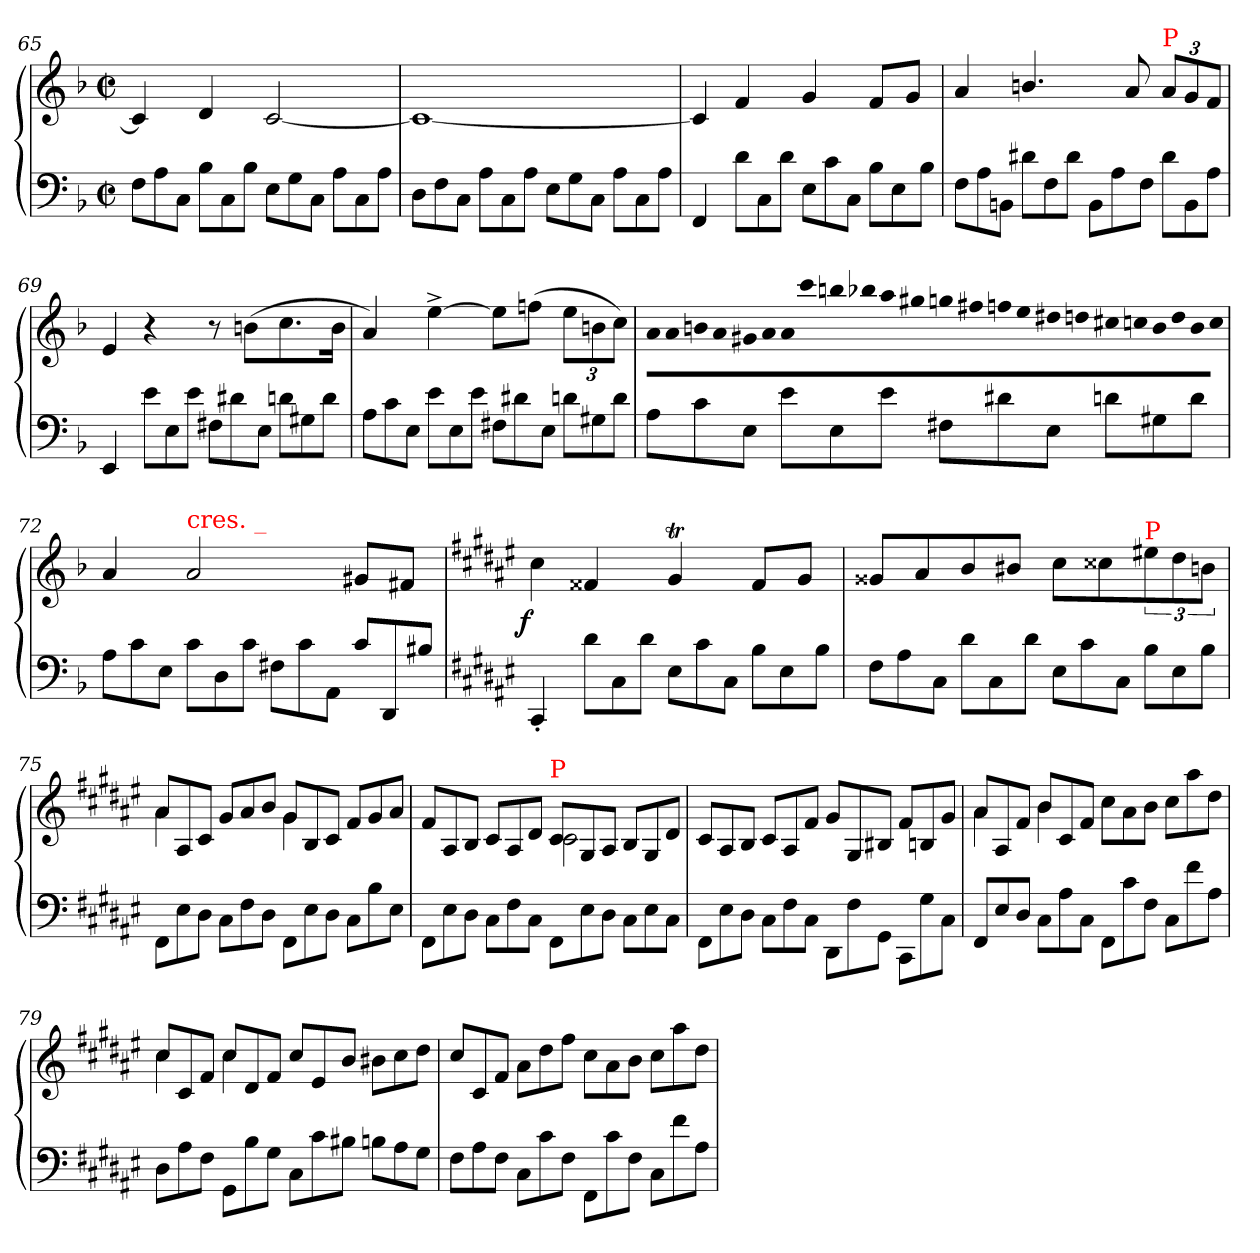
**kern	**kern	**dynam
*part1	*part1	*part1
*staff2	*staff1	*staff1/2
*clefF4	*clefG2	*
*k[b-]	*k[b-]	*
*M2/2	*M2/2	*
*met(c|)	*met(c|)	*
*Xtuplet	*	*
=65	=65	=65
12FL	4c]	.
12A	.	.
12CJ	.	.
12B-L	4d	.
12C	.	.
12B-J	.	.
12EL	[2c	.
12G	.	.
12CJ	.	.
12AL	.	.
12C	.	.
12AJ	.	.
=66	=66	=66
12DL	1c_	.
12F	.	.
12CJ	.	.
12AL	.	.
12C	.	.
12AJ	.	.
12EL	.	.
12G	.	.
12CJ	.	.
12AL	.	.
12C	.	.
12AJ	.	.
=67	=67	=67
4FF	4c]	.
12dL	4f	.
12C	.	.
12dJ	.	.
12EL	4g	.
12c	.	.
12CJ	.	.
12B-L	8fL	.
12E	.	.
.	8gJ	.
12B-J	.	.
=68	=68	=68
12FL	4a	.
12A	.	.
12BBnJ	.	.
12d#XL	4.bn/	.
12F	.	.
12d#J	.	.
12BBL	.	.
12A	.	.
.	8a	.
12FJ	.	.
*	*Xbrackettup	*
!	!LO:TX:a:color=red:t=P	!
12d#L	12aL	.
12BB	12g	.
12AJ	12fJ	.
=69	=69	=69
4EE	4e	.
12eL	4r	.
12E	.	.
12eJ	.	.
12F#XL	8r	.
12d#X	.	.
.	(>8bnL	.
12EJ	.	.
12dnL	8.cc	.
12G#X	.	.
12dJ	.	.
.	16bJk	.
=70	=70	=70
12AL	4a)	.
12c	.	.
12EJ	.	.
12eL	[4ee^>	.
12E	.	.
12eJ	.	.
12F#XL	8eeL]	.
12d#X	.	.
.	(>8ffnJ	.
12EJ	.	.
12dnL	12eeL	.
12G#X	12bn	.
12dJ	12ccJ)	.
=71	=71	=71
*	*Xtuplet	*
!	!LO:N:vis=8	!
12AL	24a!\L	.
!	!LO:N:vis=8	!
.	24a!	.
!	!LO:N:vis=8	!
12c	24bn!	.
!	!LO:N:vis=8	!
.	24a!	.
!	!LO:N:vis=8	!
12EJ	24g#X!	.
!	!LO:N:vis=8	!
.	24a!	.
!	!LO:N:vis=8	!
12eL	24a!	.
!	!LO:N:vis=8	!
.	24ccc!	.
!	!LO:N:vis=8	!
12E	24bbn!	.
!	!LO:N:vis=8	!
.	24bb-X!	.
!	!LO:N:vis=8	!
12eJ	24aa!	.
!	!LO:N:vis=8	!
.	24gg#X!	.
!	!LO:N:vis=8	!
12F#XL	24ggn!	.
!	!LO:N:vis=8	!
.	24ff#X!	.
!	!LO:N:vis=8	!
12d#X	24ffn!	.
!	!LO:N:vis=8	!
.	24ee!	.
!	!LO:N:vis=8	!
12EJ	24dd#X!	.
!	!LO:N:vis=8	!
.	24ddn!	.
!	!LO:N:vis=8	!
12dnL	24cc#X!	.
!	!LO:N:vis=8	!
.	24ccn!	.
!	!LO:N:vis=8	!
12G#X	24b!	.
!	!LO:N:vis=8	!
.	24dd!	.
!	!LO:N:vis=8	!
12dJ	24b!	.
!	!LO:N:vis=8	!
.	24cc!J	.
=72	=72	=72
12AL	4a	.
12c	.	.
12EJ	.	.
!	!LO:TX:a:color=red:t=cres. _	!
12cL	2a	.
12D	.	.
12cJ	.	.
12F#XL	.	.
12c	.	.
12AAJ	.	.
12cL	8g#XL	.
12DD	.	.
.	8f#XJ	.
12B#XJ	.	.
=73	=73	=73
*k[f#c#g#d#a#e#]	*k[f#c#g#d#a#e#]	*
!	!	!LO:DY:rj
4CC#'	4cc#	f
12d#L	4f##X	.
12C#	.	.
12d#J	.	.
12E#L	4g#T	.
12c#	.	.
12C#J	.	.
12BL	8f##L	.
12E#	.	.
.	8g#J	.
12BJ	.	.
=74	=74	=74
12F#L	8g##XL	.
12A#	.	.
.	8a#	.
12C#J	.	.
12d#L	8b	.
12C#	.	.
.	8b#XJ	.
12d#J	.	.
12E#L	8cc#L	.
12c#	.	.
.	8cc##X	.
12C#J	.	.
*	*tuplet	*
*	*brackettup	*
!	!LO:TX:a:color=red:t=P	!
12BL	12ee#X	.
12E#	12dd#	.
12BJ	12bnJ	.
=75	=75	=75
*	*Xtuplet	*
*	*^	*
12FF#\L	12a#L	4a#\	.
12E#	12A#/	.	.
12D#J	12c#J	.	.
12C#L	12g#L	4ryy	.
12F#	12a#	.	.
12D#J	12bJ	.	.
12FF#\L	12g#L	4g#\	.
12E#	12B/	.	.
12D#J	12c#J	.	.
12C#L	12f#L	4ryy	.
12B	12g#	.	.
12E#J	12a#J	.	.
=76	=76	=76	=76
12FF#\L	12f#L	2ryy	.
12E#	12A#	.	.
12D#J	12BJ	.	.
12C#L	12c#L	.	.
12F#	12A#	.	.
12C#J	12d#J	.	.
!	!LO:TX:a:color=red:t=P	!	!
12FF#\L	12c#L	2c#	.
12E#	12G#	.	.
12D#J	12A#J	.	.
12C#\L	12BL	.	.
12E#	12G#	.	.
12C#J	12d#J	.	.
*	*v	*v	*
=77	=77	=77
12FF#\L	12c#L	.
12E#\	12A#/	.
12D#\J	12B/J	.
12C#L	12c#L	.
12F#\	12A#/	.
12C#J	12f#J	.
12DD#\L	12g#/L	.
12F#	12G#	.
12GG#\J	12B#X/J	.
12CC#\L	12f#L	.
12G#\	12Bn/	.
12C#J	12g#J	.
=78	=78	=78
*	*^	*
12FF#L	12a#L	4a#	.
12E#	12A#	.	.
12D#J	12f#J	.	.
12C#L	12bL	4b	.
12A#	12c#	.	.
12C#J	12f#J	.	.
12FF#L	12cc#L	4ryy	.
12c#	12a#	.	.
12F#J	12bJ	.	.
12C#L	12cc#L	4ryy	.
12f#	12aa#	.	.
12A#J	12dd#J	.	.
=79	=79	=79	=79
12D#L	12cc#L	4cc#	.
12A#	12c#	.	.
12F#J	12f#J	.	.
12GG#L	12cc#L	4cc#	.
12B	12d#	.	.
12G#J	12f#J	.	.
12C#L	12cc#L	2ryy	.
12c#	12e#	.	.
12B#XJ	12bJ	.	.
12BnL	12b#XL	.	.
12A#	12cc#	.	.
12G#J	12dd#J	.	.
*	*v	*v	*
=80	=80	=80
12F#L	12cc#L	.
12A#	12c#	.
12F#J	12f#J	.
12C#L	12a#L	.
12c#	12dd#	.
12F#J	12ff#J	.
12FF#L	12cc#L	.
12c#	12a#	.
12F#J	12bJ	.
12C#L	12cc#L	.
12f#	12aa#	.
12A#J	12dd#J	.
=	=	=
*-	*-	*-
